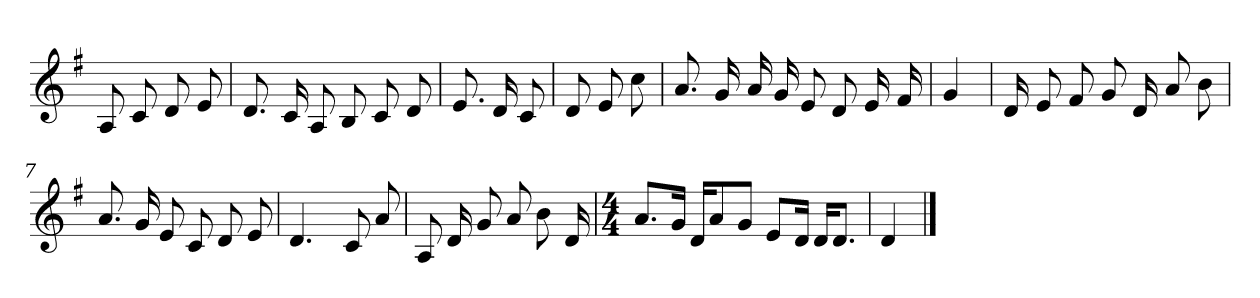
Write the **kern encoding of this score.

**kern
*part1
*staff1
*clefG2
*k[f#]
=
8A
8c
8d
8e
=1
8.d
16c
8A
8B
8c
8d
=2
8.e
16d
8c
=3
8d
8e
8cc
=4
8.a
16g
16a
16g
8e
8d
16e
16f#
=5
4g
=6
16d
8e
8f#
8g
16d
8a
8b
=7
8.a
16g
8e
8c
8d
8e
=8
4.d
8c
8a
=9
8A
16d
8g
8a
8b
16d
=10
*M4/4
8.a/L
16g/Jk
16d/KL
8a/
8g/J
8e/L
16d/Jk
16d/KL
8.d/J
=11
4d
==
*-
